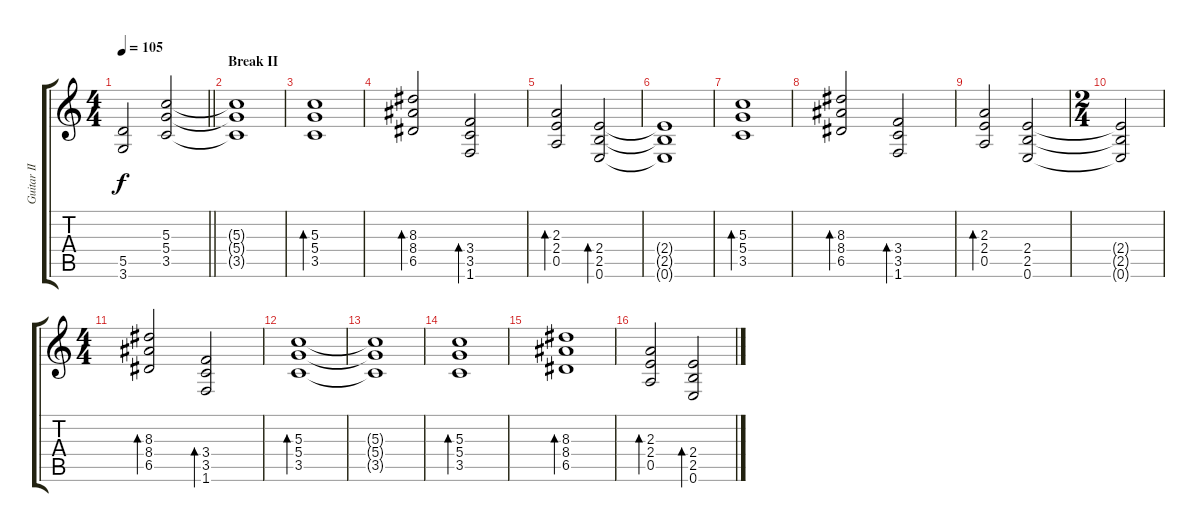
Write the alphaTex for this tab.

\track ("Guitar II" "Guitar II") {instrument acousticguitarsteel}
\staff {score tabs}
\tuning (E4 B3 G3 D3 A2 E2) {hide}
\ts (4 4)
\tempo 105
\clef g2
\barLineRight lightlight
\ks c
(5.5 3.6).2{dy f} (5.3 5.4 3.5).2 |
\section ("" "Break II")
(5.3{t} 5.4{t} 3.5{t}).1{instrument acousticguitarsteel} |
(5.3 5.4 3.5).1{bd 240} |
(8.3 8.4 6.5).2{bd 240} (3.4 3.5 1.6).2{bd 240} |
(2.3 2.4 0.5).2{bd 240} (2.4 2.5 0.6).2{bd 240} |
(2.4{t} 2.5{t} 0.6{t}).1 |
(5.3 5.4 3.5).1{bd 240 instrument acousticguitarsteel} |
(8.3 8.4 6.5).2{bd 240} (3.4 3.5 1.6).2{bd 240} |
(2.3 2.4 0.5).2{bd 240} (2.4 2.5 0.6).2 |
\ts (2 4)
(2.4{t} 2.5{t} 0.6{t}).2 |
\ts (4 4)
(8.3 8.4 6.5).2{bd 240} (3.4 3.5 1.6).2{bd 240} |
(5.3 5.4 3.5).1{bd 240} |
(5.3{t} 5.4{t} 3.5{t}).1 |
(5.3 5.4 3.5).1{bd 240} |
(8.3 8.4 6.5).1{bd 240} |
(2.3 2.4 0.5).2{bd 240} (2.4 2.5 0.6).2{bd 240}
